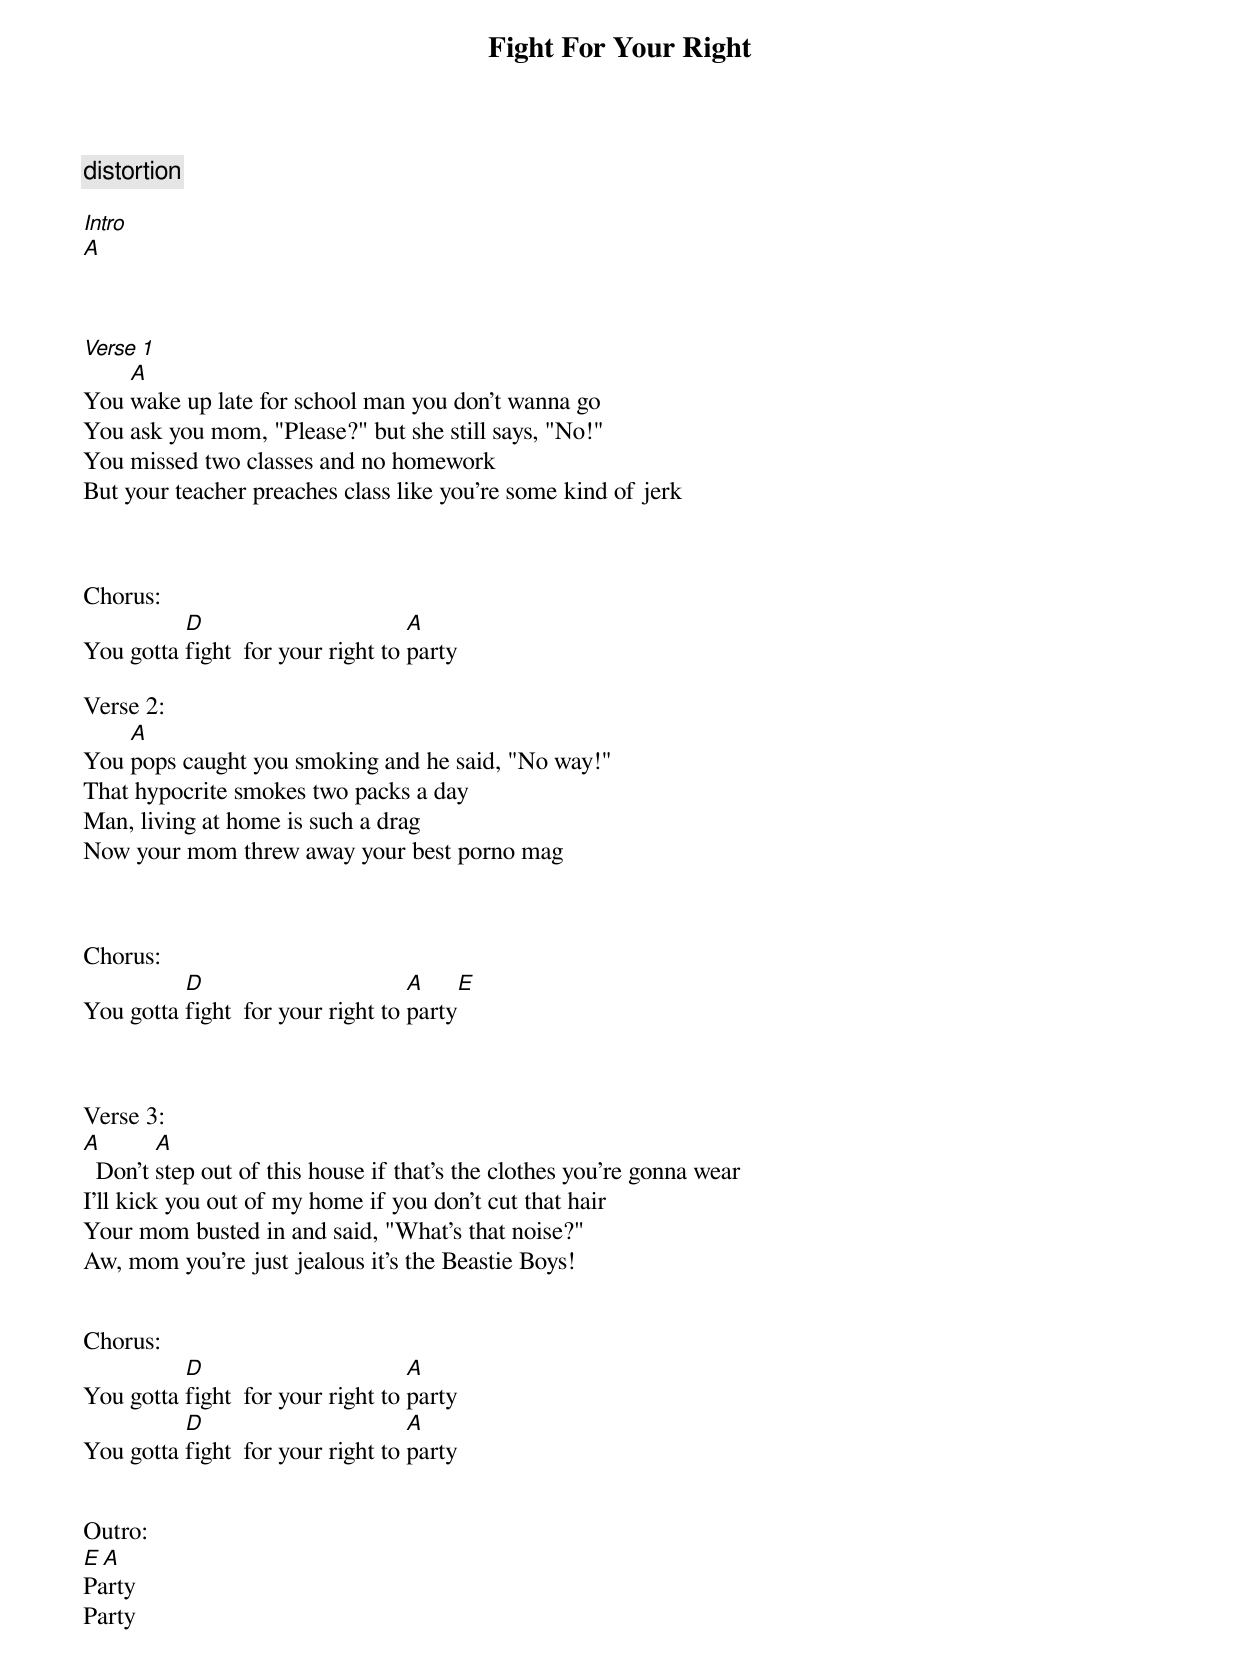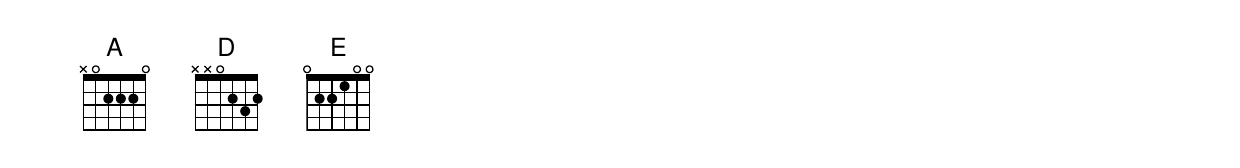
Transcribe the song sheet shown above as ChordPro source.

{title:Fight For Your Right}
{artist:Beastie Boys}
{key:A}
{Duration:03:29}
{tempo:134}

{c: distortion}

[Intro]
[A]



[Verse 1]
You [A]wake up late for school man you don't wanna go
You ask you mom, "Please?" but she still says, "No!"
You missed two classes and no homework
But your teacher preaches class like you're some kind of jerk



Chorus:
You gotta [D]fight  for your right to [A]party

Verse 2:
You [A]pops caught you smoking and he said, "No way!"
That hypocrite smokes two packs a day
Man, living at home is such a drag
Now your mom threw away your best porno mag



Chorus:
You gotta [D]fight  for your right to [A]party[E]



Verse 3:
[A]  Don't [A]step out of this house if that's the clothes you're gonna wear
I'll kick you out of my home if you don't cut that hair
Your mom busted in and said, "What's that noise?"
Aw, mom you're just jealous it's the Beastie Boys!


Chorus:
You gotta [D]fight  for your right to [A]party
You gotta [D]fight  for your right to [A]party


Outro:
[E A]Party
Party
